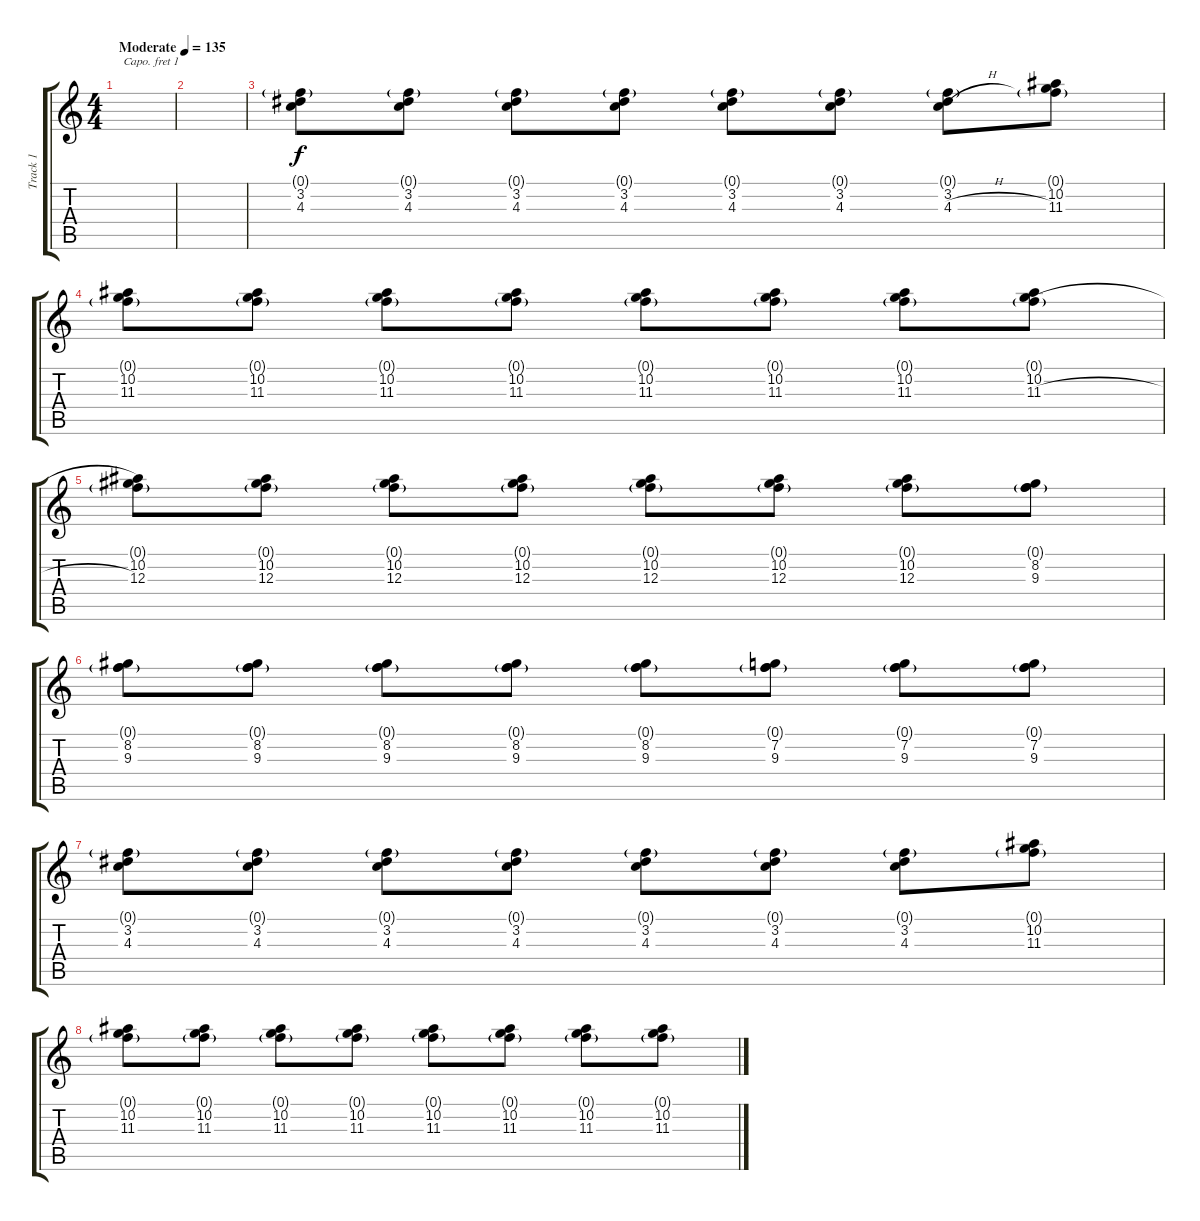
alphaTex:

\track ("Track 1" "Track 1") {instrument electricguitarmuted}
\staff {score tabs}
\capo 1
\tuning (E4 B3 G3 D3 A2 E2) {hide}
\ts (4 4)
\tempo (135 "Moderate")
\clef g2
\ks c
|
|
(0.1{g} 3.2 4.3).8 (0.1{g} 3.2 4.3).8 (0.1{g} 3.2 4.3).8 (0.1{g} 3.2 4.3).8 (0.1{g} 3.2 4.3).8 (0.1{g} 3.2 4.3).8 (0.1{g} 3.2 4.3{h}).8 (0.1{g} 10.2 11.3).8 |
(0.1{g} 10.2 11.3).8 (0.1{g} 10.2 11.3).8 (0.1{g} 10.2 11.3).8 (0.1{g} 10.2 11.3).8 (0.1{g} 10.2 11.3).8 (0.1{g} 10.2 11.3).8 (0.1{g} 10.2 11.3).8 (0.1{g} 10.2 11.3{h}).8 |
(0.1{g} 10.2 12.3).8 (0.1{g} 10.2 12.3).8 (0.1{g} 10.2 12.3).8 (0.1{g} 10.2 12.3).8 (0.1{g} 10.2 12.3).8 (0.1{g} 10.2 12.3).8 (0.1{g} 10.2 12.3).8 (0.1{g} 8.2 9.3).8 |
(0.1{g} 8.2 9.3).8 (0.1{g} 8.2 9.3).8 (0.1{g} 8.2 9.3).8 (0.1{g} 8.2 9.3).8 (0.1{g} 8.2 9.3).8 (0.1{g} 7.2 9.3).8 (0.1{g} 7.2 9.3).8 (0.1{g} 7.2 9.3).8 |
(0.1{g} 3.2 4.3).8 (0.1{g} 3.2 4.3).8 (0.1{g} 3.2 4.3).8 (0.1{g} 3.2 4.3).8 (0.1{g} 3.2 4.3).8 (0.1{g} 3.2 4.3).8 (0.1{g} 3.2 4.3).8 (0.1{g} 10.2 11.3).8 |
(0.1{g} 10.2 11.3).8 (0.1{g} 10.2 11.3).8 (0.1{g} 10.2 11.3).8 (0.1{g} 10.2 11.3).8 (0.1{g} 10.2 11.3).8 (0.1{g} 10.2 11.3).8 (0.1{g} 10.2 11.3).8 (0.1{g} 10.2 11.3).8
